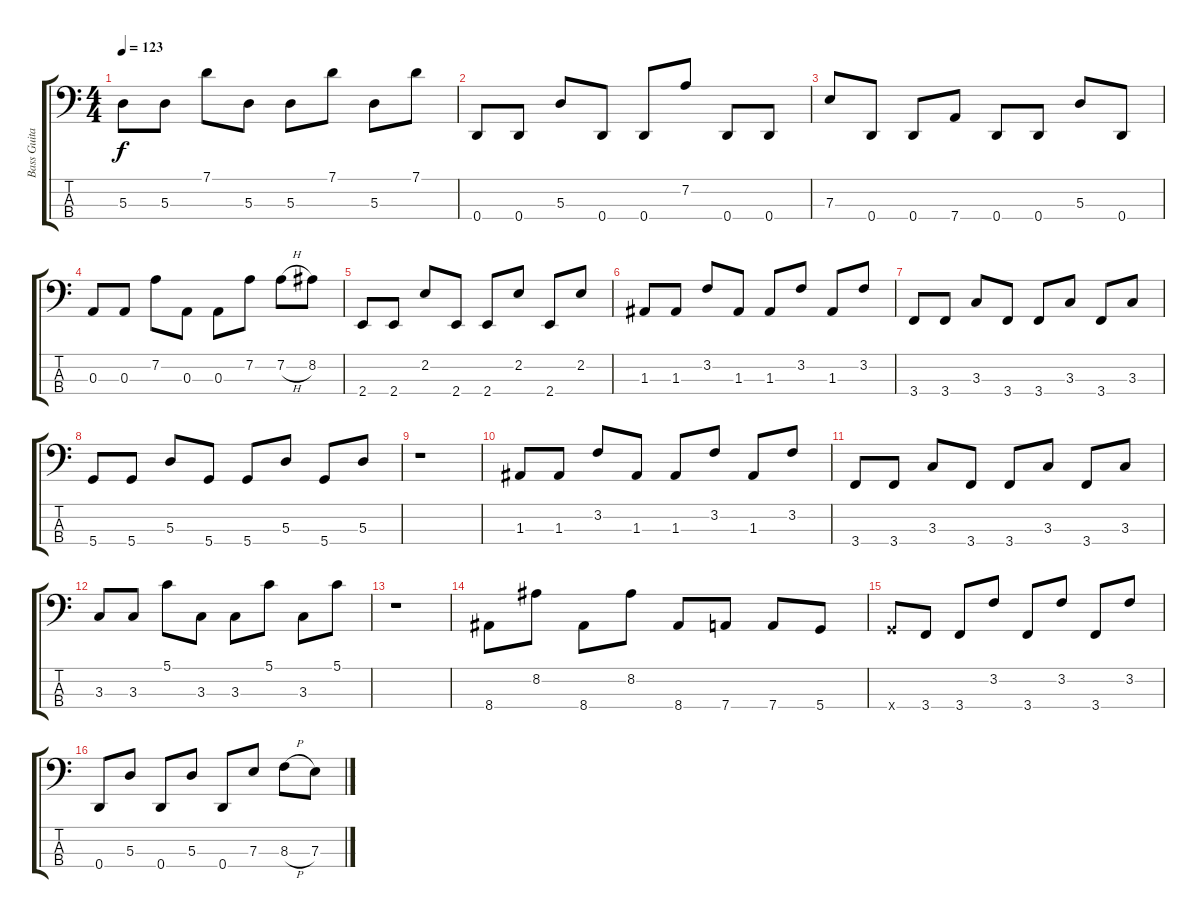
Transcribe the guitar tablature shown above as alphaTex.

\track ("Bass Guitar" "Bass Guita") {instrument slapbass1}
\staff {score tabs}
\tuning (G2 D2 A1 D1) {hide}
\ts (4 4)
\tempo 123
\clef f4
\ks c
5.3.8{dy f} 5.3.8 7.1.8 5.3.8 5.3.8 7.1.8 5.3.8 7.1.8 |
0.4.8 0.4.8 5.3.8 0.4.8 0.4.8 7.2.8 0.4.8 0.4.8 |
7.3.8 0.4.8 0.4.8 7.4.8 0.4.8 0.4.8 5.3.8 0.4.8 |
0.3.8 0.3.8 7.2.8 0.3.8 0.3.8 7.2.8 7.2{h}.8 8.2.8 |
2.4.8 2.4.8 2.2.8 2.4.8 2.4.8 2.2.8 2.4.8 2.2.8 |
1.3.8 1.3.8 3.2.8 1.3.8 1.3.8 3.2.8 1.3.8 3.2.8 |
3.4.8 3.4.8 3.3.8 3.4.8 3.4.8 3.3.8 3.4.8 3.3.8 |
5.4.8 5.4.8 5.3.8 5.4.8 5.4.8 5.3.8 5.4.8 5.3.8 |
r.1 |
1.3.8 1.3.8 3.2.8 1.3.8 1.3.8 3.2.8 1.3.8 3.2.8 |
3.4.8 3.4.8 3.3.8 3.4.8 3.4.8 3.3.8 3.4.8 3.3.8 |
3.3.8 3.3.8 5.1.8 3.3.8 3.3.8 5.1.8 3.3.8 5.1.8 |
r.1 |
8.4.8 8.2.8 8.4.8 8.2.8 8.4.8 7.4.8 7.4.8 5.4.8 |
5.4{x}.8 3.4.8 3.4.8 3.2.8 3.4.8 3.2.8 3.4.8 3.2.8 |
0.4.8 5.3.8 0.4.8 5.3.8 0.4.8 7.3.8 8.3{h}.8 7.3.8
